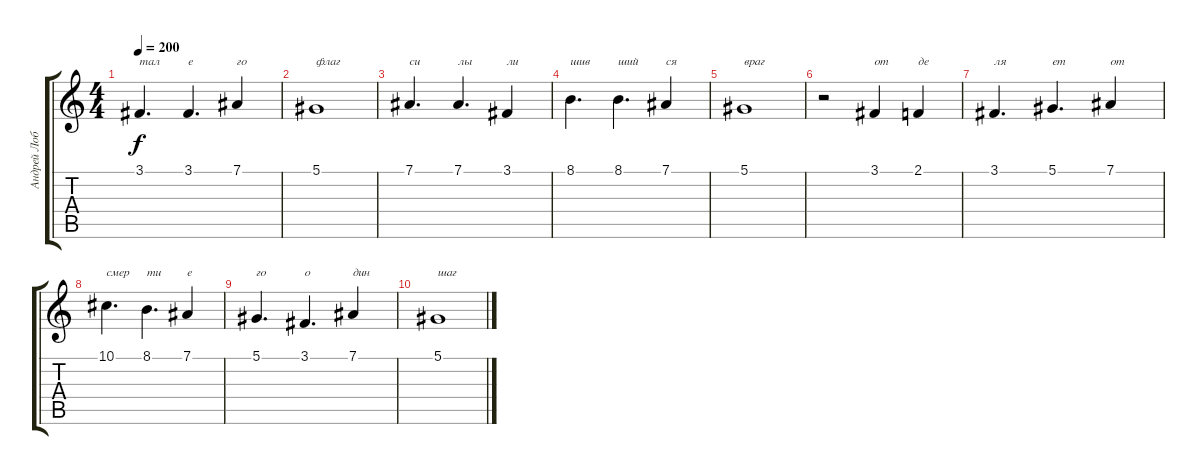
\track ("Андрей Лобашёв" "Андрей Лоб") {instrument clarinet}
\staff {score tabs}
\tuning (Eb4 Bb3 Gb3 Db3 Ab2 Eb2) {hide}
\ts (4 4)
\tempo 200
\clef g2
\ks c
3.1.4{d txt "тал" dy f} 3.1.4{d txt "е"} 7.1.4{txt "го"} |
5.1.1{txt "флаг"} |
7.1.4{d txt "си"} 7.1.4{d txt "лы"} 3.1.4{txt "ли"} |
8.1.4{d txt "шив"} 8.1.4{d txt "ший"} 7.1.4{txt "ся"} |
5.1.1{txt "враг"} |
r.2 3.1.4{txt "от"} 2.1.4{txt "де"} |
3.1.4{d txt "ля"} 5.1.4{d txt "ет"} 7.1.4{txt "от"} |
10.1.4{d txt "смер"} 8.1.4{d txt "ти"} 7.1.4{txt "е"} |
5.1.4{d txt "го"} 3.1.4{d txt "о"} 7.1.4{txt "дин"} |
5.1.1{txt "шаг"}
